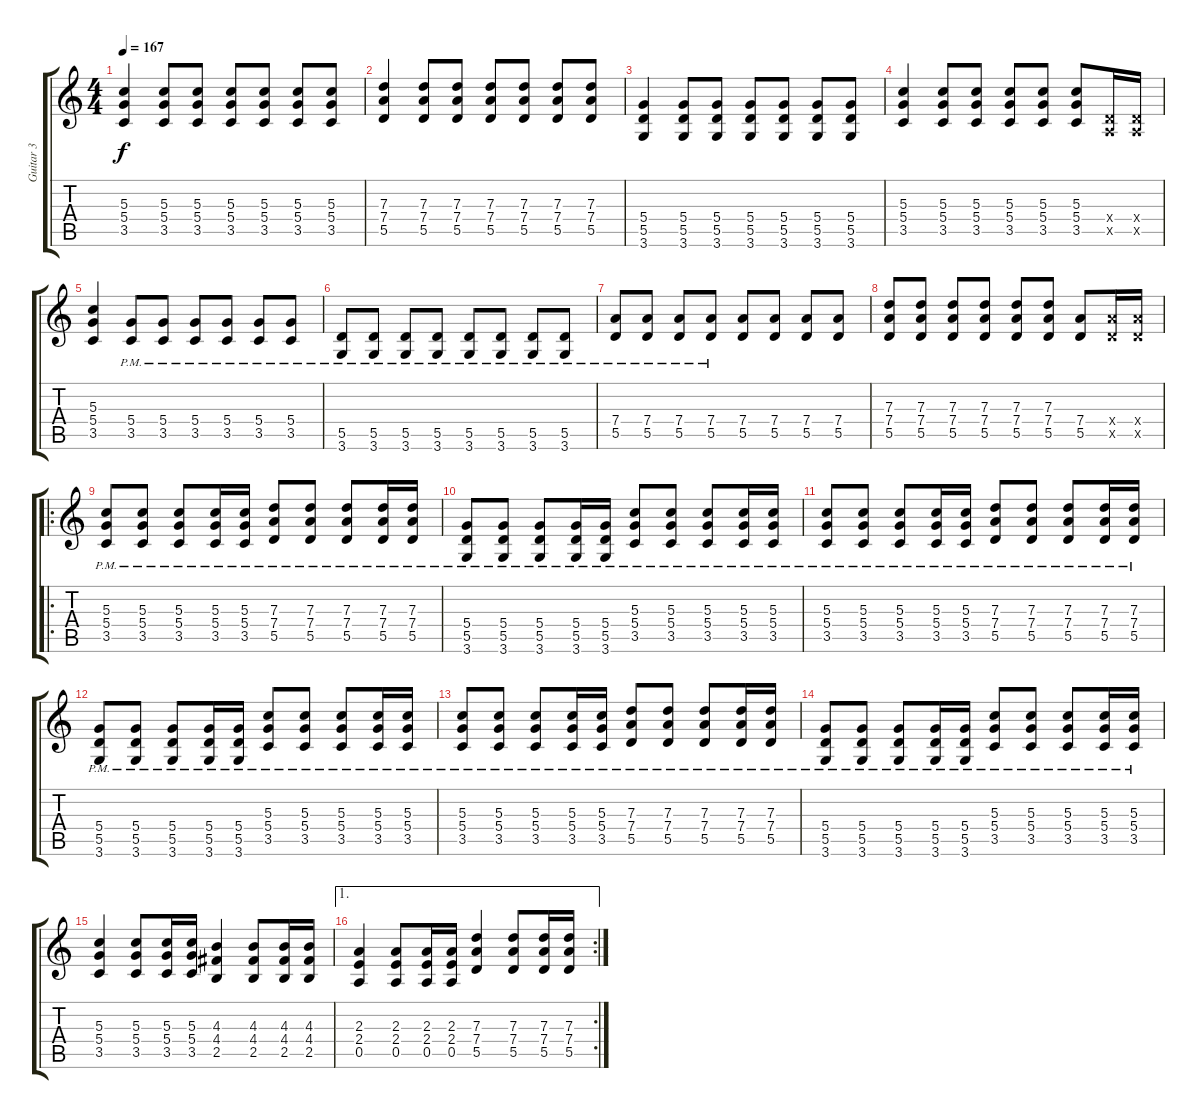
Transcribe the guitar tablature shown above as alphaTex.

\track ("Guitar 3" "Guitar 3") {instrument overdrivenguitar}
\staff {score tabs}
\tuning (E4 B3 G3 D3 A2 E2) {hide}
\ts (4 4)
\tempo 167
\clef g2
\ks c
(5.3 5.4 3.5).4{dy f} (5.3 5.4 3.5).8 (5.3 5.4 3.5).8 (5.3 5.4 3.5).8 (5.3 5.4 3.5).8 (5.3 5.4 3.5).8 (5.3 5.4 3.5).8 |
(7.3 7.4 5.5).4 (7.3 7.4 5.5).8 (7.3 7.4 5.5).8 (7.3 7.4 5.5).8 (7.3 7.4 5.5).8 (7.3 7.4 5.5).8 (7.3 7.4 5.5).8 |
(5.4 5.5 3.6).4 (5.4 5.5 3.6).8 (5.4 5.5 3.6).8 (5.4 5.5 3.6).8 (5.4 5.5 3.6).8 (5.4 5.5 3.6).8 (5.4 5.5 3.6).8 |
(5.3 5.4 3.5).4 (5.3 5.4 3.5).8 (5.3 5.4 3.5).8 (5.3 5.4 3.5).8 (5.3 5.4 3.5).8 (5.3 5.4 3.5).8 (0.4{x} 0.5{x}).16 (0.4{x} 0.5{x}).16 |
(5.3 5.4 3.5).4 (5.4{pm} 3.5{pm}).8 (5.4{pm} 3.5{pm}).8 (5.4{pm} 3.5{pm}).8 (5.4{pm} 3.5{pm}).8 (5.4{pm} 3.5{pm}).8 (5.4{pm} 3.5{pm}).8 |
(5.5{pm} 3.6{pm}).8 (5.5{pm} 3.6{pm}).8 (5.5{pm} 3.6{pm}).8 (5.5{pm} 3.6{pm}).8 (5.5{pm} 3.6{pm}).8 (5.5{pm} 3.6{pm}).8 (5.5{pm} 3.6{pm}).8 (5.5{pm} 3.6{pm}).8 |
(7.4{pm} 5.5{pm}).8 (7.4{pm} 5.5{pm}).8 (7.4{pm} 5.5{pm}).8 (7.4{pm} 5.5{pm}).8 (7.4 5.5).8 (7.4 5.5).8 (7.4 5.5).8 (7.4 5.5).8 |
(7.3 7.4 5.5).8 (7.3 7.4 5.5).8 (7.3 7.4 5.5).8 (7.3 7.4 5.5).8 (7.3 7.4 5.5).8 (7.3 7.4 5.5).8 (7.4 5.5).8 (7.4{x} 5.5{x}).16 (7.4{x} 5.5{x}).16 |
\ro
(5.3{pm} 5.4{pm} 3.5{pm}).8 (5.3{pm} 5.4{pm} 3.5{pm}).8 (5.3{pm} 5.4{pm} 3.5{pm}).8 (5.3{pm} 5.4{pm} 3.5{pm}).16 (5.3{pm} 5.4{pm} 3.5{pm}).16 (7.3{pm} 7.4{pm} 5.5{pm}).8 (7.3{pm} 7.4{pm} 5.5{pm}).8 (7.3{pm} 7.4{pm} 5.5{pm}).8 (7.3{pm} 7.4{pm} 5.5{pm}).16 (7.3{pm} 7.4{pm} 5.5{pm}).16 |
(5.4{pm} 5.5{pm} 3.6{pm}).8 (5.4{pm} 5.5{pm} 3.6{pm}).8 (5.4{pm} 5.5{pm} 3.6{pm}).8 (5.4{pm} 5.5{pm} 3.6{pm}).16 (5.4{pm} 5.5{pm} 3.6{pm}).16 (5.3{pm} 5.4{pm} 3.5{pm}).8 (5.3{pm} 5.4{pm} 3.5{pm}).8 (5.3{pm} 5.4{pm} 3.5{pm}).8 (5.3{pm} 5.4{pm} 3.5{pm}).16 (5.3{pm} 5.4{pm} 3.5{pm}).16 |
(5.3{pm} 5.4{pm} 3.5{pm}).8 (5.3{pm} 5.4{pm} 3.5{pm}).8 (5.3{pm} 5.4{pm} 3.5{pm}).8 (5.3{pm} 5.4{pm} 3.5{pm}).16 (5.3{pm} 5.4{pm} 3.5{pm}).16 (7.3{pm} 7.4{pm} 5.5{pm}).8 (7.3{pm} 7.4{pm} 5.5{pm}).8 (7.3{pm} 7.4{pm} 5.5{pm}).8 (7.3{pm} 7.4{pm} 5.5{pm}).16 (7.3{pm} 7.4{pm} 5.5{pm}).16 |
(5.4{pm} 5.5{pm} 3.6{pm}).8 (5.4{pm} 5.5{pm} 3.6{pm}).8 (5.4{pm} 5.5{pm} 3.6{pm}).8 (5.4{pm} 5.5{pm} 3.6{pm}).16 (5.4{pm} 5.5{pm} 3.6{pm}).16 (5.3{pm} 5.4{pm} 3.5{pm}).8 (5.3{pm} 5.4{pm} 3.5{pm}).8 (5.3{pm} 5.4{pm} 3.5{pm}).8 (5.3{pm} 5.4{pm} 3.5{pm}).16 (5.3{pm} 5.4{pm} 3.5{pm}).16 |
(5.3{pm} 5.4{pm} 3.5{pm}).8 (5.3{pm} 5.4{pm} 3.5{pm}).8 (5.3{pm} 5.4{pm} 3.5{pm}).8 (5.3{pm} 5.4{pm} 3.5{pm}).16 (5.3{pm} 5.4{pm} 3.5{pm}).16 (7.3{pm} 7.4{pm} 5.5{pm}).8 (7.3{pm} 7.4{pm} 5.5{pm}).8 (7.3{pm} 7.4{pm} 5.5{pm}).8 (7.3{pm} 7.4{pm} 5.5{pm}).16 (7.3{pm} 7.4{pm} 5.5{pm}).16 |
(5.4{pm} 5.5{pm} 3.6{pm}).8 (5.4{pm} 5.5{pm} 3.6{pm}).8 (5.4{pm} 5.5{pm} 3.6{pm}).8 (5.4{pm} 5.5{pm} 3.6{pm}).16 (5.4{pm} 5.5{pm} 3.6{pm}).16 (5.3{pm} 5.4{pm} 3.5{pm}).8 (5.3{pm} 5.4{pm} 3.5{pm}).8 (5.3{pm} 5.4{pm} 3.5{pm}).8 (5.3{pm} 5.4{pm} 3.5{pm}).16 (5.3{pm} 5.4{pm} 3.5{pm}).16 |
(5.3 5.4 3.5).4 (5.3 5.4 3.5).8 (5.3 5.4 3.5).16 (5.3 5.4 3.5).16 (4.3 4.4 2.5).4 (4.3 4.4 2.5).8 (4.3 4.4 2.5).16 (4.3 4.4 2.5).16 |
\ae 1
\rc 2
(2.3 2.4 0.5).4 (2.3 2.4 0.5).8 (2.3 2.4 0.5).16 (2.3 2.4 0.5).16 (7.3 7.4 5.5).4 (7.3 7.4 5.5).8 (7.3 7.4 5.5).16 (7.3 7.4 5.5).16
